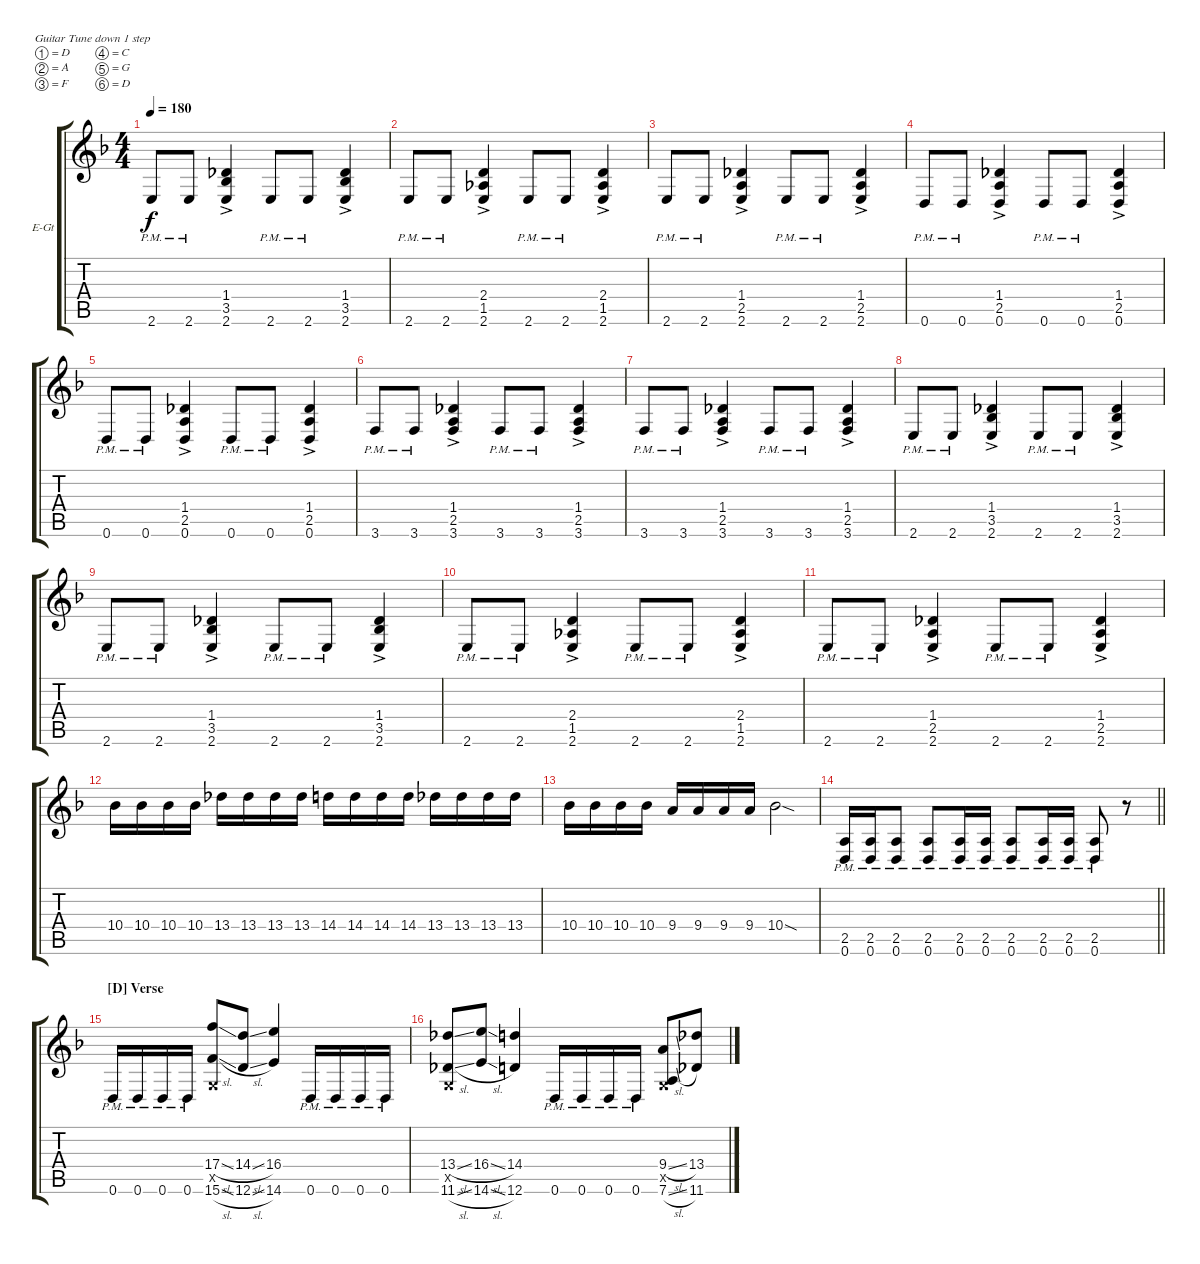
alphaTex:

\bracketExtendMode groupsimilarinstruments
\firstSystemTrackNameOrientation horizontal
\otherSystemsTrackNameOrientation horizontal
\track ("Guitar 2" "E-Gt") {instrument overdrivenguitar}
\staff {score tabs}
\tuning (D4 A3 F3 C3 G2 D2)
\ts (4 4)
\tempo 180
\clef g2
\ks dminor
2.6{pm}.8{dy f} 2.6{pm}.8 (1.4{ac} 3.5{ac} 2.6{ac}).4 2.6{pm}.8 2.6{pm}.8 (1.4{ac} 3.5{ac} 2.6{ac}).4 |
2.6{pm}.8 2.6{pm}.8 (2.4{ac} 1.5{ac} 2.6{ac}).4 2.6{pm}.8 2.6{pm}.8 (2.4{ac} 1.5{ac} 2.6{ac}).4 |
2.6{pm}.8 2.6{pm}.8 (1.4{ac} 2.5{ac} 2.6{ac}).4 2.6{pm}.8 2.6{pm}.8 (1.4{ac} 2.5{ac} 2.6{ac}).4 |
0.6{pm}.8 0.6{pm}.8 (1.4{ac} 2.5{ac} 0.6{ac}).4 0.6{pm}.8 0.6{pm}.8 (1.4{ac} 2.5{ac} 0.6{ac}).4 |
0.6{pm}.8 0.6{pm}.8 (1.4{ac} 2.5{ac} 0.6{ac}).4 0.6{pm}.8 0.6{pm}.8 (1.4{ac} 2.5{ac} 0.6{ac}).4 |
3.6{pm}.8 3.6{pm}.8 (1.4{ac} 2.5{ac} 3.6{ac}).4 3.6{pm}.8 3.6{pm}.8 (1.4{ac} 2.5{ac} 3.6{ac}).4 |
3.6{pm}.8 3.6{pm}.8 (1.4{ac} 2.5{ac} 3.6{ac}).4 3.6{pm}.8 3.6{pm}.8 (1.4{ac} 2.5{ac} 3.6{ac}).4 |
2.6{pm}.8 2.6{pm}.8 (1.4{ac} 3.5{ac} 2.6{ac}).4 2.6{pm}.8 2.6{pm}.8 (1.4{ac} 3.5{ac} 2.6{ac}).4 |
2.6{pm}.8 2.6{pm}.8 (1.4{ac} 3.5{ac} 2.6{ac}).4 2.6{pm}.8 2.6{pm}.8 (1.4{ac} 3.5{ac} 2.6{ac}).4 |
2.6{pm}.8 2.6{pm}.8 (2.4{ac} 1.5{ac} 2.6{ac}).4 2.6{pm}.8 2.6{pm}.8 (2.4{ac} 1.5{ac} 2.6{ac}).4 |
2.6{pm}.8 2.6{pm}.8 (1.4{ac} 2.5{ac} 2.6{ac}).4 2.6{pm}.8 2.6{pm}.8 (1.4{ac} 2.5{ac} 2.6{ac}).4 |
10.4.16 10.4.16 10.4.16 10.4.16 13.4.16 13.4.16 13.4.16 13.4.16 14.4.16 14.4.16 14.4.16 14.4.16 13.4.16 13.4.16 13.4.16 13.4.16 |
10.4.16 10.4.16 10.4.16 10.4.16 9.4.16 9.4.16 9.4.16 9.4.16 10.4{sod}.2 |
\barLineRight lightlight
(2.5{pm} 0.6{pm}).16 (2.5{pm} 0.6{pm}).16 (2.5{pm} 0.6{pm}).8 (2.5{pm} 0.6{pm}).8 (2.5{pm} 0.6{pm}).16 (2.5{pm} 0.6{pm}).16 (2.5{pm} 0.6{pm}).8 (2.5{pm} 0.6{pm}).16 (2.5{pm} 0.6{pm}).16 (2.5{pm} 0.6{pm}).8 r.8 |
\section ("D" "Verse")
0.6{pm}.16 0.6{pm}.16 0.6{pm}.16 0.6{pm}.16 (17.4{sl} 0.5{x} 15.6{sl}).8 (14.4{sl} 12.6{sl}).8 (16.4 14.6).4 0.6{pm}.16 0.6{pm}.16 0.6{pm}.16 0.6{pm}.16 |
(13.4{sl} 0.5{x} 11.6{sl}).8 (16.4{sl} 14.6{sl}).8 (14.4 12.6).4 0.6{pm}.16 0.6{pm}.16 0.6{pm}.16 0.6{pm}.16 (9.4{sl} 0.5{x} 7.6{sl}).8 (13.4 11.6).8
